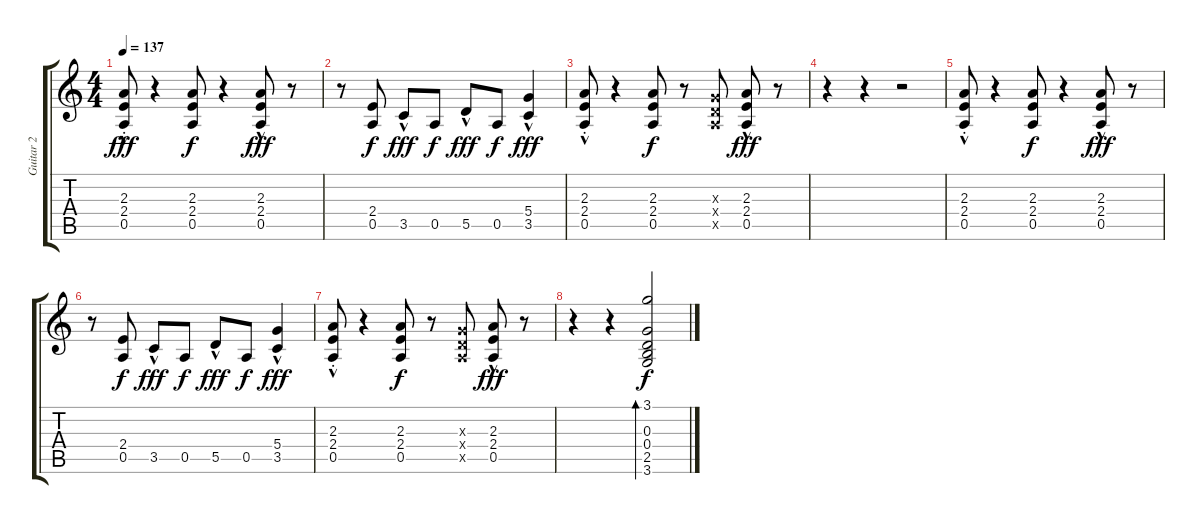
\track ("Guitar 2" "Guitar 2") {instrument overdrivenguitar}
\staff {score tabs}
\tuning (E4 B3 G3 D3 A2 E2) {hide}
\ts (4 4)
\tempo 137
\clef g2
\ks c
(2.3 2.4 0.5{hac st}).8{dy fff} r.4 (2.3 2.4 0.5).8{dy f} r.4 (2.3 2.4 0.5{hac}).8{dy fff} r.8 |
r.8 (2.4 0.5).8{dy f} 3.5{hac}.8{dy fff} 0.5.8{dy f} 5.5{hac}.8{dy fff} 0.5.8{dy f} (5.4 3.5{hac}).4{dy fff} |
(2.3 2.4 0.5{hac st}).8 r.4 (2.3 2.4 0.5).8{dy f} r.8 (0.3{x} 0.4{x} 0.5{x}).8 (2.3 2.4 0.5{hac}).8{dy fff} r.8 |
r.4 r.4 r.2 |
(2.3 2.4 0.5{hac st}).8 r.4 (2.3 2.4 0.5).8{dy f} r.4 (2.3 2.4 0.5{hac}).8{dy fff} r.8 |
r.8 (2.4 0.5).8{dy f} 3.5{hac}.8{dy fff} 0.5.8{dy f} 5.5{hac}.8{dy fff} 0.5.8{dy f} (5.4 3.5{hac}).4{dy fff} |
(2.3 2.4 0.5{hac st}).8 r.4 (2.3 2.4 0.5).8{dy f} r.8 (0.3{x} 0.4{x} 0.5{x}).8 (2.3 2.4 0.5{hac}).8{dy fff} r.8 |
r.4 r.4 (3.1 0.3 0.4 2.5 3.6).2{bd 240 dy f}
